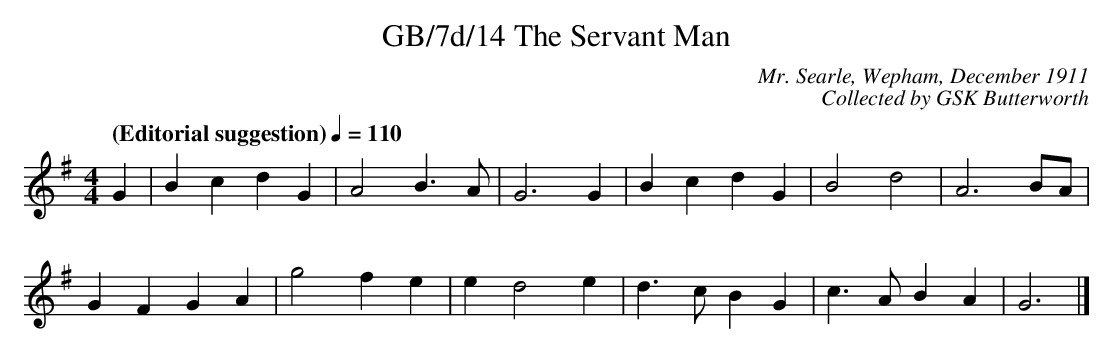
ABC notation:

X:1
T:GB/7d/14 The Servant Man
C:Mr. Searle, Wepham, December 1911
C:Collected by GSK Butterworth
L:1/4
M:4/4
Q:"(Editorial suggestion)" 1/4=110
K:G
G | B c d G | A2 B3/2 A/ | G3 G | B c d G | B2 d2 | A3 B/A/ |
G F G A | g2 f e | e d2 e | d3/2 c/ B G | c3/2 A/ B A | G3 |]
